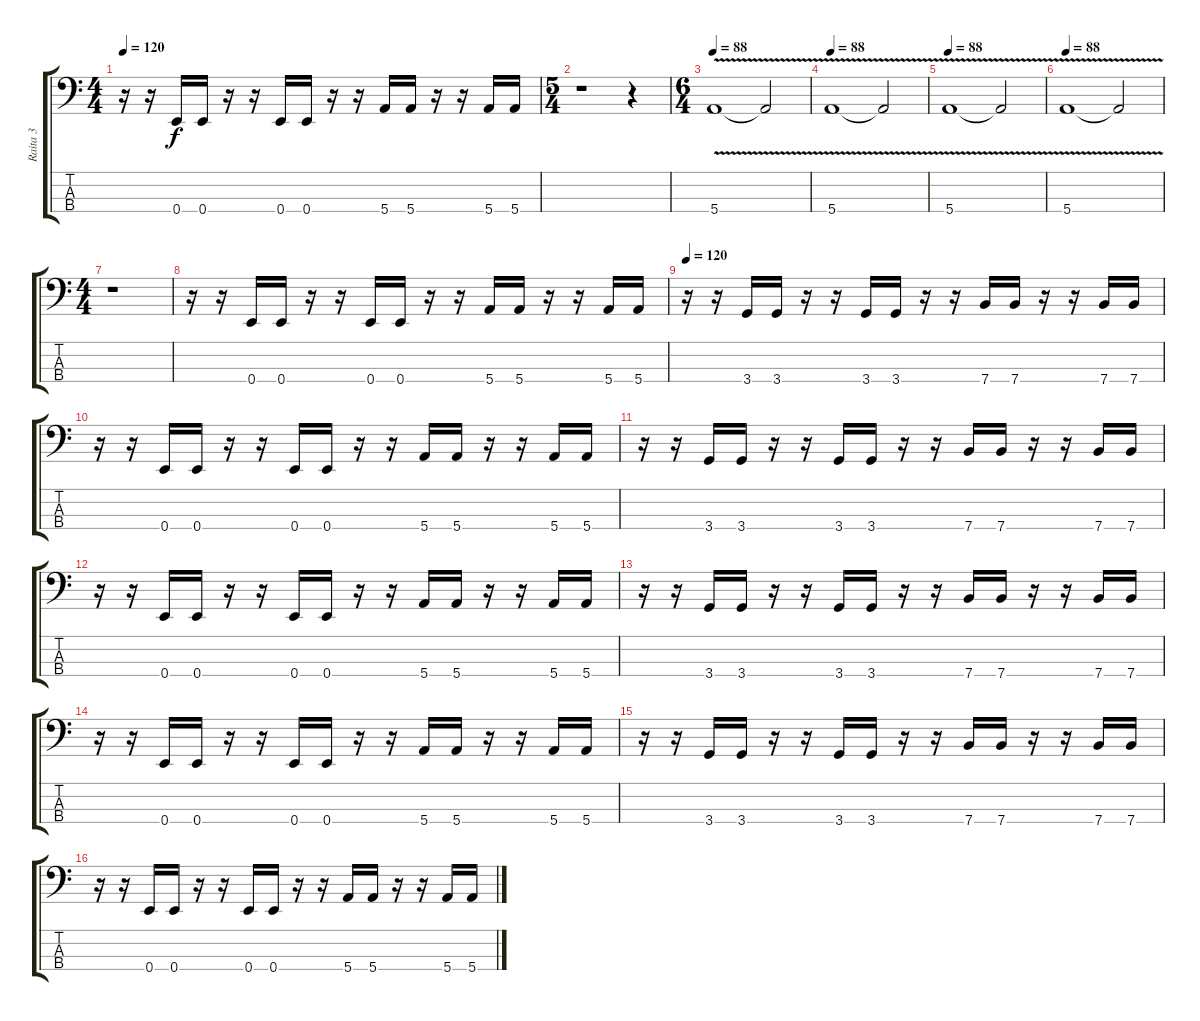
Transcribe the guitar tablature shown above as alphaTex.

\track ("Raita 3" "Raita 3") {instrument electricbasspick}
\staff {score tabs}
\tuning (G2 D2 A1 E1) {hide}
\ts (4 4)
\tempo 120
\clef f4
\ks c
r.16{dy f} r.16 0.4.16 0.4.16 r.16 r.16 0.4.16 0.4.16 r.16 r.16 5.4.16 5.4.16 r.16 r.16 5.4.16 5.4.16 |
\ts (5 4)
r.1 r.4 |
\ts (6 4)
\tempo 88
5.4{v}.1 5.4{t}.2 |
\tempo 88
5.4{v}.1 5.4{t}.2 |
\tempo 88
5.4{v}.1 5.4{t}.2 |
\tempo 88
5.4{v}.1 5.4{t}.2 |
\ts (4 4)
r.1 |
r.16 r.16 0.4.16 0.4.16 r.16 r.16 0.4.16 0.4.16 r.16 r.16 5.4.16 5.4.16 r.16 r.16 5.4.16 5.4.16 |
\tempo 120
r.16 r.16 3.4.16 3.4.16 r.16 r.16 3.4.16 3.4.16 r.16 r.16 7.4.16 7.4.16 r.16 r.16 7.4.16 7.4.16 |
r.16 r.16 0.4.16 0.4.16 r.16 r.16 0.4.16 0.4.16 r.16 r.16 5.4.16 5.4.16 r.16 r.16 5.4.16 5.4.16 |
r.16 r.16 3.4.16 3.4.16 r.16 r.16 3.4.16 3.4.16 r.16 r.16 7.4.16 7.4.16 r.16 r.16 7.4.16 7.4.16 |
r.16 r.16 0.4.16 0.4.16 r.16 r.16 0.4.16 0.4.16 r.16 r.16 5.4.16 5.4.16 r.16 r.16 5.4.16 5.4.16 |
r.16 r.16 3.4.16 3.4.16 r.16 r.16 3.4.16 3.4.16 r.16 r.16 7.4.16 7.4.16 r.16 r.16 7.4.16 7.4.16 |
r.16 r.16 0.4.16 0.4.16 r.16 r.16 0.4.16 0.4.16 r.16 r.16 5.4.16 5.4.16 r.16 r.16 5.4.16 5.4.16 |
r.16 r.16 3.4.16 3.4.16 r.16 r.16 3.4.16 3.4.16 r.16 r.16 7.4.16 7.4.16 r.16 r.16 7.4.16 7.4.16 |
r.16 r.16 0.4.16 0.4.16 r.16 r.16 0.4.16 0.4.16 r.16 r.16 5.4.16 5.4.16 r.16 r.16 5.4.16 5.4.16
